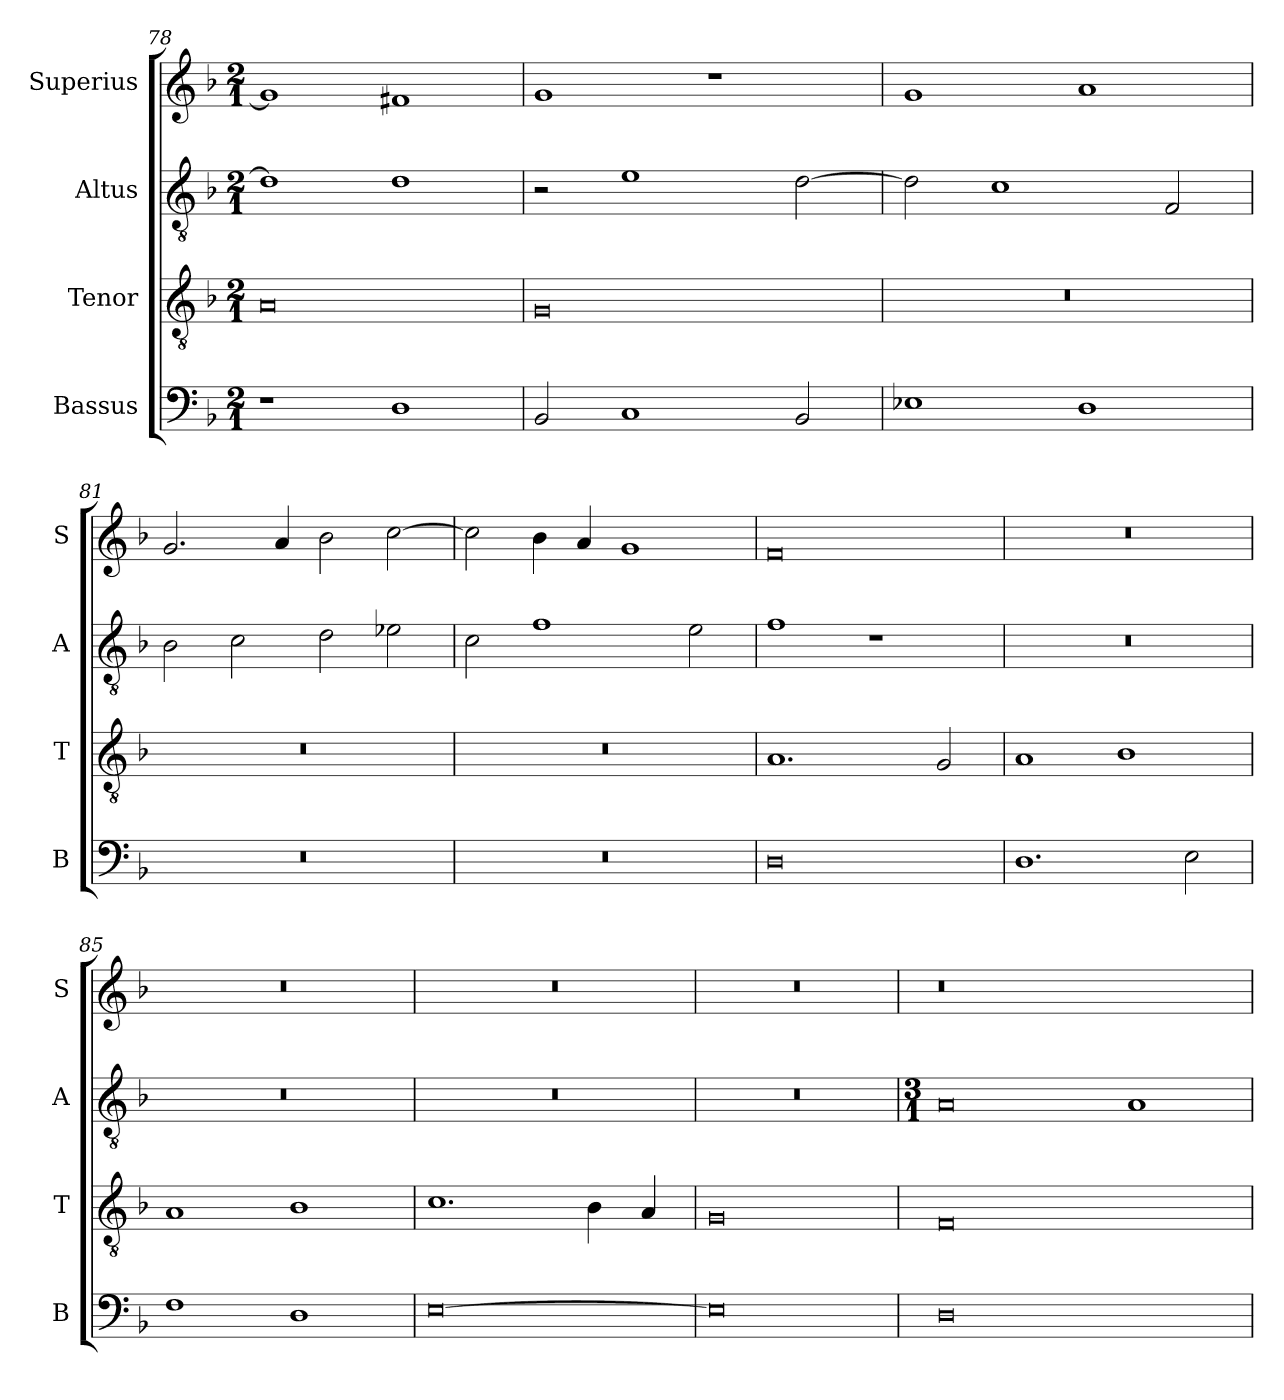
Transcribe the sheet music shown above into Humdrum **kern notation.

**kern	**kern	**kern	**kern
*part4	*part3	*part2	*part1
*staff4	*staff3	*staff2	*staff1
*I"Bassus	*I"Tenor	*I"Altus	*I"Superius
*I'B	*I'T	*I'A	*I'S
*clefF4	*clefGv2	*clefGv2	*clefG2
*k[b-]	*k[b-]	*k[b-]	*k[b-]
*M2/1	*M2/1	*M2/1	*M2/1
=78	=78	=78	=78
1r	0A	1d]	1g]
1D	.	1d	1f#X
=79	=79	=79	=79
2BB-/	0G	2r	1g
1C	.	1e	.
.	.	.	1r
2BB-/	.	[2d\	.
=80	=80	=80	=80
1E-X	0r	2d\]	1g
.	.	1c	.
1D	.	.	1a
.	.	2F/	.
=81	=81	=81	=81
0r	0r	2B-\	2.g/
.	.	2c\	.
.	.	.	4a/
.	.	2d\	2b-\
.	.	2e-X\	[2cc\
=82	=82	=82	=82
0r	0r	2c\	2cc\]
.	.	1f	4b-\
.	.	.	4a/
.	.	.	1g
.	.	2e\	.
=83	=83	=83	=83
0D	1.A	1f	0f
.	.	1r	.
.	2G/	.	.
=84	=84	=84	=84
1.D	1A	0r	0r
.	1B-	.	.
2E\	.	.	.
=85	=85	=85	=85
1F	1A	0r	0r
1D	1B-	.	.
=86	=86	=86	=86
[0E	1.c	0r	0r
.	4B-\	.	.
.	4A/	.	.
=87	=87	=87	=87
0E]	0G	0r	0r
=88	=88	=88	=88
*	*	*M3/1	*
!LO:N:vis=0	!LO:N:vis=0	!	!LO:N:vis=0
0.D	0.F	0A	0.r
.	.	1A	.
=	=	=	=
*-	*-	*-	*-
